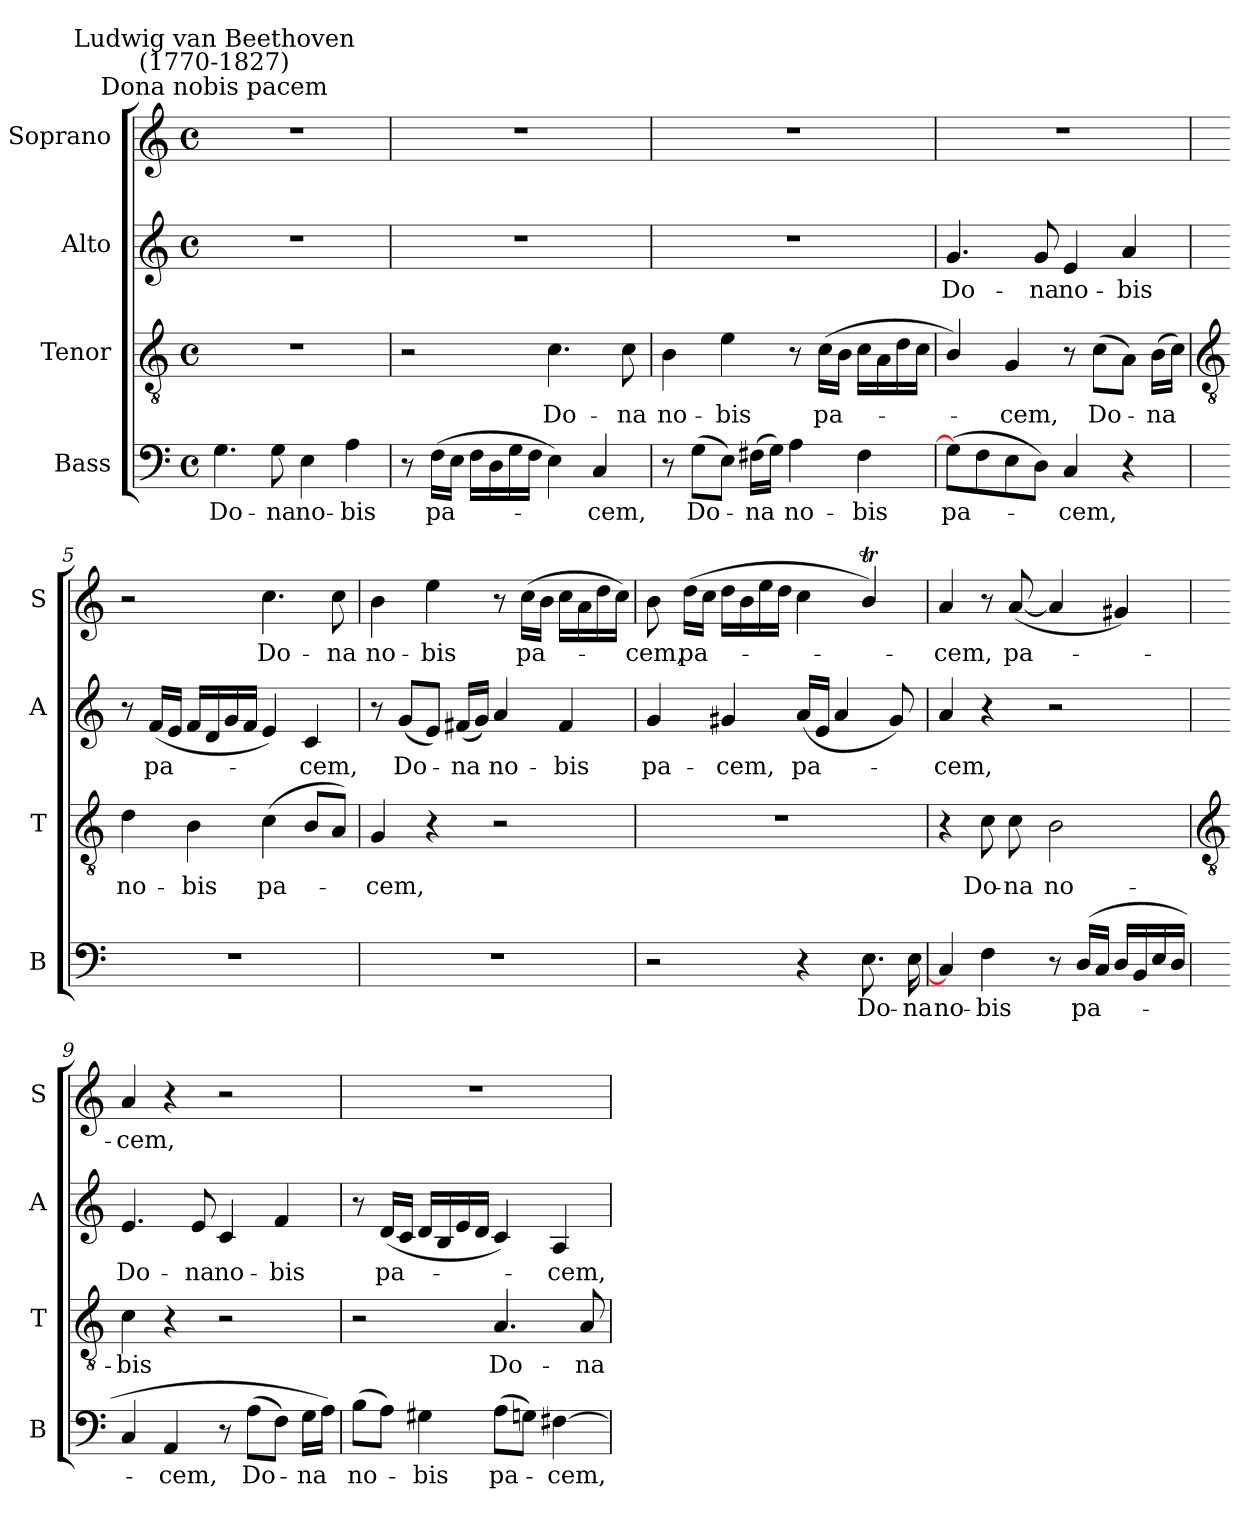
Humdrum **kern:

**kern	**text	**kern	**text	**kern	**text	**kern	**text
*part4	*part4	*part3	*part3	*part2	*part2	*part1	*part1
*staff4	*staff4	*staff3	*staff3	*staff2	*staff2	*staff1	*staff1
*I"Bass	*	*I"Tenor	*	*I"Alto	*	*I"Soprano	*
*I'B	*	*I'T	*	*I'A	*	*I'S	*
*clefF4	*	*clefGv2	*	*clefG2	*	*clefG2	*
*k[]	*	*k[]	*	*k[]	*	*k[]	*
*C:	*	*C:	*	*C:	*	*C:	*
*M4/4	*	*M4/4	*	*M4/4	*	*M4/4	*
*met(c)	*	*met(c)	*	*met(c)	*	*met(c)	*
=1	=1	=1	=1	=1	=1	=1	=1
!	!	!	!	!	!	!LO:TX:a:cj:t=Dona nobis pacem	!
!	!	!	!	!	!	!LO:TX:a:cj:t=Ludwig van Beethoven\n(1770-1827)	!
!	!LO:LY:b	!	!	!	!	!	!
4.G	Do-	1r	.	1r	.	1r	.
!	!LO:LY:b	!	!	!	!	!	!
8G	-na	.	.	.	.	.	.
!	!LO:LY:b	!	!	!	!	!	!
4E	no-	.	.	.	.	.	.
!	!LO:LY:b	!	!	!	!	!	!
4A	-bis	.	.	.	.	.	.
=2	=2	=2	=2	=2	=2	=2	=2
8r	.	2r	.	1r	.	1r	.
!	!LO:LY:b	!	!	!	!	!	!
(>16FLL	pa-	.	.	.	.	.	.
16EJJ	.	.	.	.	.	.	.
16FLL	.	.	.	.	.	.	.
16D	.	.	.	.	.	.	.
16G	.	.	.	.	.	.	.
16FJJ	.	.	.	.	.	.	.
!	!	!	!LO:LY:b	!	!	!	!
4E)	.	4.c	Do-	.	.	.	.
!	!LO:LY:b	!	!	!	!	!	!
4C	cem,	.	.	.	.	.	.
!	!	!	!LO:LY:b	!	!	!	!
.	.	8c	-na	.	.	.	.
=3	=3	=3	=3	=3	=3	=3	=3
!	!	!	!LO:LY:b	!	!	!	!
8r	.	4B	no-	1r	.	1r	.
!	!LO:LY:b	!	!	!	!	!	!
(>8GL	Do-	.	.	.	.	.	.
!	!	!	!LO:LY:b	!	!	!	!
8EJ)	.	4e	-bis	.	.	.	.
!	!LO:LY:b	!	!	!	!	!	!
(>16F#XLL	na	.	.	.	.	.	.
16GJJ)	.	.	.	.	.	.	.
!	!LO:LY:b	!	!	!	!	!	!
4A	no-	8r	.	.	.	.	.
!	!	!	!LO:LY:b	!	!	!	!
.	.	(>16cLL	pa-	.	.	.	.
.	.	16BJJ	.	.	.	.	.
!	!LO:LY:b	!	!	!	!	!	!
4F#	-bis	16cLL	.	.	.	.	.
.	.	16A	.	.	.	.	.
.	.	16d	.	.	.	.	.
.	.	16cJJ	.	.	.	.	.
=4	=4	=4	=4	=4	=4	=4	=4
!	!LO:LY:b	!	!	!	!LO:LY:b	!	!
(>8GL]	pa-	4B/)	.	4.g	Do-	1r	.
8F	.	.	.	.	.	.	.
!	!	!	!LO:LY:b	!	!	!	!
8E	.	4G	cem,	.	.	.	.
!	!	!	!	!	!LO:LY:b	!	!
8DJ)	.	.	.	8g	-na	.	.
!	!LO:LY:b	!	!	!	!LO:LY:b	!	!
4C	cem,	8r	.	4e	no-	.	.
!	!	!	!LO:LY:b	!	!	!	!
.	.	(>8cL	Do-	.	.	.	.
!	!	!	!	!	!LO:LY:b	!	!
4r	.	8AJ)	.	4a	-bis	.	.
!	!	!	!LO:LY:b	!	!	!	!
.	.	(>16BLL	na	.	.	.	.
.	.	16cJJ)	.	.	.	.	.
!!LO:LB:g=z
=5	=5	=5	=5	=5	=5	=5	=5
*	*	*clefGv2	*	*	*	*	*
!	!	!	!LO:LY:b	!	!	!	!
1r	.	4d	no-	8r	.	2r	.
!	!	!	!	!	!LO:LY:b	!	!
.	.	.	.	(<16fLL	pa-	.	.
.	.	.	.	16eJJ	.	.	.
!	!	!	!LO:LY:b	!	!	!	!
.	.	4B	-bis	16fLL	.	.	.
.	.	.	.	16d	.	.	.
.	.	.	.	16g	.	.	.
.	.	.	.	16fJJ	.	.	.
!	!	!	!LO:LY:b	!	!	!	!LO:LY:b
.	.	(<4c	pa-	4e)	.	4.cc	Do-
!	!	!	!	!	!LO:LY:b	!	!
.	.	8BL	.	4c	cem,	.	.
!	!	!	!	!	!	!	!LO:LY:b
.	.	8AJ)	.	.	.	8cc	-na
=6	=6	=6	=6	=6	=6	=6	=6
!	!	!	!LO:LY:b	!	!	!	!LO:LY:b
1r	.	4G	cem,	8r	.	4b	no-
!	!	!	!	!	!LO:LY:b	!	!
.	.	.	.	(<8gL	Do-	.	.
!	!	!	!	!	!	!	!LO:LY:b
.	.	4r	.	8eJ)	.	4ee	-bis
!	!	!	!	!	!LO:LY:b	!	!
.	.	.	.	(<16f#XLL	na	.	.
.	.	.	.	16gJJ)	.	.	.
!	!	!	!	!	!LO:LY:b	!	!
.	.	2r	.	4a	no-	8r	.
!	!	!	!	!	!	!	!LO:LY:b
.	.	.	.	.	.	(>16ccLL	pa-
.	.	.	.	.	.	16bJJ	.
!	!	!	!	!	!LO:LY:b	!	!
.	.	.	.	4f#	-bis	16ccLL	.
.	.	.	.	.	.	16a	.
.	.	.	.	.	.	16dd	.
.	.	.	.	.	.	16ccJJ)	.
=7	=7	=7	=7	=7	=7	=7	=7
!	!	!	!	!	!LO:LY:b	!	!LO:LY:b
2r	.	1r	.	4g	pa-	8b	cem,
!	!	!	!	!	!	!	!LO:LY:b
.	.	.	.	.	.	(>16ddLL	pa-
.	.	.	.	.	.	16ccJJ	.
!	!	!	!	!	!LO:LY:b	!	!
.	.	.	.	4g#X	-cem,	16ddLL	.
.	.	.	.	.	.	16b	.
.	.	.	.	.	.	16ee	.
.	.	.	.	.	.	16ddJJ	.
!	!	!	!	!	!LO:LY:b	!	!
4r	.	.	.	(<16aLL	pa-	4cc	.
.	.	.	.	16eJJ	.	.	.
.	.	.	.	4a	.	.	.
!	!LO:LY:b	!	!	!	!	!	!
8.E	Do-	.	.	.	.	4bt/)	.
.	.	.	.	8g#)	.	.	.
!	!LO:LY:b	!	!	!	!	!	!
16E	-na	.	.	.	.	.	.
=8	=8	=8	=8	=8	=8	=8	=8
!	!LO:LY:b	!	!	!	!LO:LY:b	!	!LO:LY:b
4C]	no-	4r	.	4a	cem,	4a	cem,
!	!LO:LY:b	!	!LO:LY:b	!	!	!	!
4F	-bis	8c	Do-	4r	.	8r	.
!	!	!	!LO:LY:b	!	!	!	!LO:LY:b
.	.	8c	-na	.	.	(<[8aL	pa-
!	!	!	!LO:LY:b	!	!	!	!
8r	.	2B	no-	2r	.	4a]	.
!	!LO:LY:b	!	!	!	!	!	!
(>16DLL	pa-	.	.	.	.	.	.
16CJJ	.	.	.	.	.	.	.
16DLL	.	.	.	.	.	4g#X)	.
16BB	.	.	.	.	.	.	.
16E	.	.	.	.	.	.	.
16DJJ	.	.	.	.	.	.	.
!!LO:LB:g=z
=9	=9	=9	=9	=9	=9	=9	=9
*	*	*clefGv2	*	*	*	*	*
!	!	!	!LO:LY:b	!	!LO:LY:b	!	!LO:LY:b
4C	.	4c	-bis	4.e	Do-	4a	cem,
!	!LO:LY:b	!	!	!	!	!	!
4AA	cem,	4r	.	.	.	4r	.
!	!	!	!	!	!LO:LY:b	!	!
.	.	.	.	8e	-na	.	.
!	!	!	!	!	!LO:LY:b	!	!
8r	.	2r	.	4c	no-	2r	.
!	!LO:LY:b	!	!	!	!	!	!
(>8AL	Do-	.	.	.	.	.	.
!	!	!	!	!	!LO:LY:b	!	!
8FJ)	.	.	.	4f	-bis	.	.
!	!LO:LY:b	!	!	!	!	!	!
16GLL	na	.	.	.	.	.	.
16AJJ)	.	.	.	.	.	.	.
=10	=10	=10	=10	=10	=10	=10	=10
!	!LO:LY:b	!	!	!	!	!	!
(>8BL	no-	2r	.	8r	.	1r	.
!	!	!	!	!	!LO:LY:b	!	!
8AJ)	.	.	.	(<16dLL	pa-	.	.
.	.	.	.	16cJJ	.	.	.
!	!LO:LY:b	!	!	!	!	!	!
4G#X	bis	.	.	16dLL	.	.	.
.	.	.	.	16B	.	.	.
.	.	.	.	16e	.	.	.
.	.	.	.	16dJJ	.	.	.
!	!LO:LY:b	!	!LO:LY:b	!	!	!	!
(>8AL	pa-	4.A	Do-	4c)	.	.	.
8GnJ)	.	.	.	.	.	.	.
!	!LO:LY:b	!	!	!	!LO:LY:b	!	!
[4F#X	cem,	.	.	4A	cem,	.	.
!	!	!	!LO:LY:b	!	!	!	!
.	.	8A	-na	.	.	.	.
=	=	=	=	=	=	=	=
*-	*-	*-	*-	*-	*-	*-	*-
